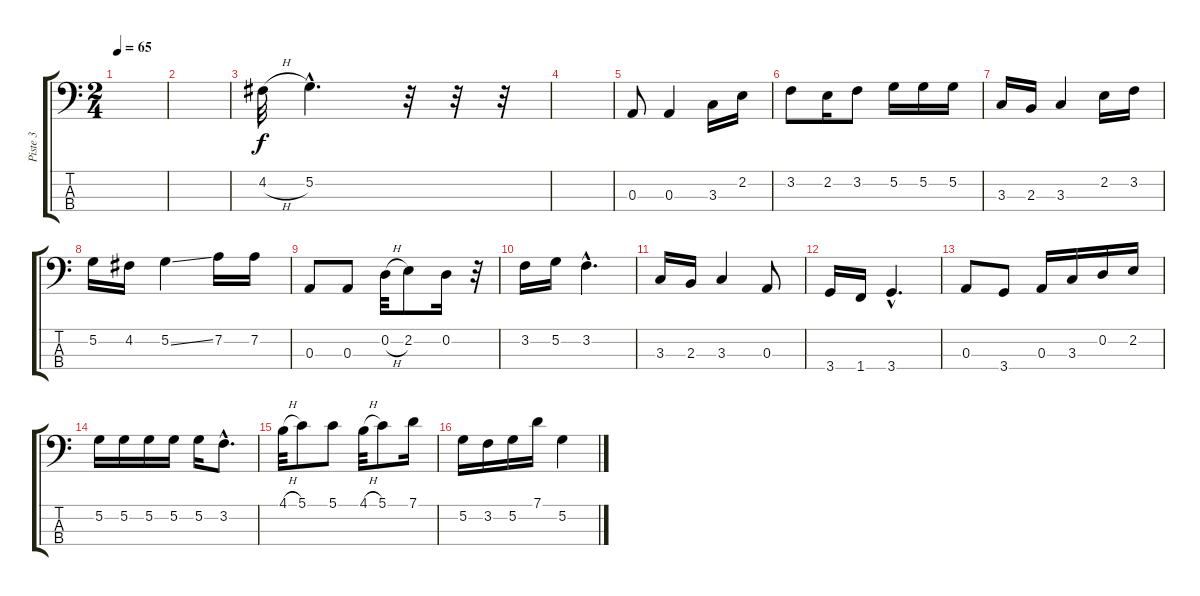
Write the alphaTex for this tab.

\track ("Piste 3" "Piste 3") {instrument electricbassfinger}
\staff {score tabs}
\tuning (G2 D2 A1 E1) {hide}
\ts (2 4)
\tempo 65
\clef f4
\ks c
|
|
4.2{h}.32{dy f} 5.2{hac}.4{d} r.32 r.32 r.32 |
|
0.3.8 0.3.4 3.3.16 2.2.16 |
3.2.8 2.2.16 3.2.8 5.2.16 5.2.16 5.2.16 |
3.3.16 2.3.16 3.3.4 2.2.16 3.2.16 |
5.2.16 4.2.16 5.2{ss}.4 7.2.16 7.2.16 |
0.3.8 0.3.8 0.2{h}.32 2.2.8 0.2.16 r.32 |
3.2.16 5.2.16 3.2{hac}.4{d} |
3.3.16 2.3.16 3.3.4 0.3.8 |
3.4.16 1.4.16 3.4{hac}.4{d} |
0.3.8 3.4.8 0.3.16 3.3.16 0.2.16 2.2.16 |
5.2.16 5.2.16 5.2.16 5.2.16 5.2.16 3.2{hac}.8{d} |
4.1{h}.32 5.1.8 5.1.8 4.1{h}.32 5.1.8 7.1.16 |
5.2.16 3.2.16 5.2.16 7.1.16 5.2.4
